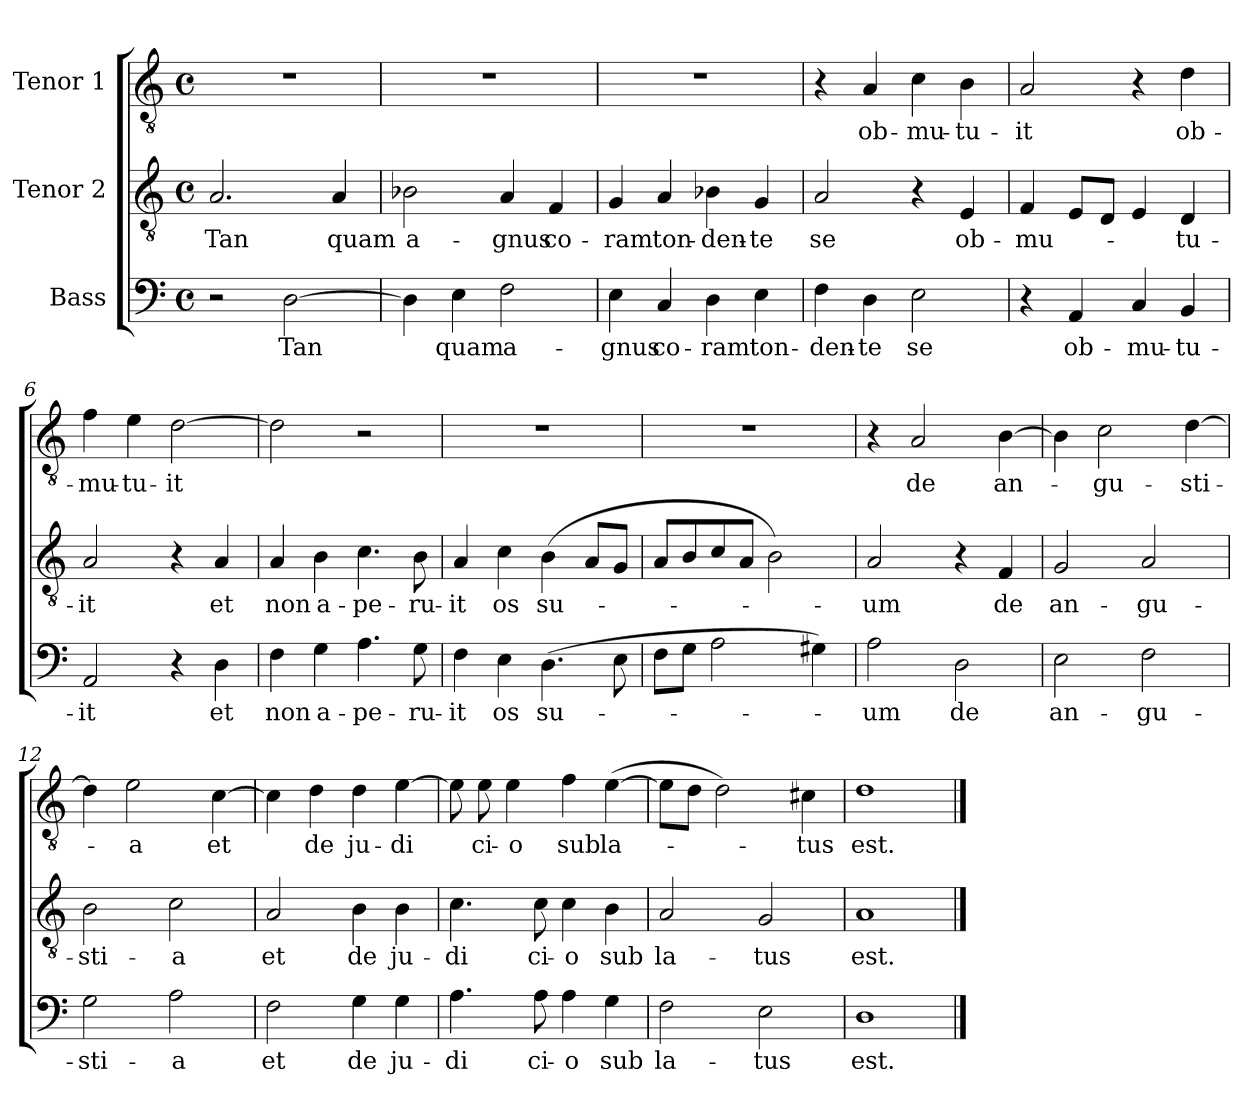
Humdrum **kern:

**kern	**text	**kern	**text	**kern	**text
*part3	*part3	*part2	*part2	*part1	*part1
*staff3	*staff3	*staff2	*staff2	*staff1	*staff1
*I"Bass	*	*I"Tenor 2	*	*I"Tenor 1	*
*clefF4	*	*clefGv2	*	*clefGv2	*
*k[]	*	*k[]	*	*k[]	*
*C:	*	*C:	*	*C:	*
*M4/4	*	*M4/4	*	*M4/4	*
*met(c)	*	*met(c)	*	*met(c)	*
=1	=1	=1	=1	=1	=1
2r	.	2.A/	Tan	1r	.
[2D\	Tan	.	.	.	.
.	.	4A/	quam	.	.
=2	=2	=2	=2	=2	=2
4D\]	.	2B-X\	a-	1r	.
4E\	quam	.	.	.	.
2F\	a-	4A/	-gnus	.	.
.	.	4F/	co-	.	.
=3	=3	=3	=3	=3	=3
4E\	-gnus	4G/	-ram	1r	.
4C/	co-	4A/	ton-	.	.
4D\	-ram	4B-X\	-den-	.	.
4E\	ton-	4G/	-te	.	.
=4	=4	=4	=4	=4	=4
4F\	-den-	2A/	se	4r	.
4D\	-te	.	.	4A/	ob-
2E\	se	4r	.	4c\	-mu-
.	.	4E/	ob-	4B\	-tu-
=5	=5	=5	=5	=5	=5
4r	.	4F/	-mu-	2A/	-it
4AA/	ob-	8E/L	.	.	.
.	.	8D/J	.	.	.
4C/	-mu-	4E/	.	4r	.
4BB/	-tu-	4D/	-tu-	4d\	ob-
!!LO:LB:g=z
=6	=6	=6	=6	=6	=6
2AA/	-it	2A/	-it	4f\	-mu-
.	.	.	.	4e\	-tu-
4r	.	4r	.	[2d\	-it
4D\	et	4A/	et	.	.
=7	=7	=7	=7	=7	=7
4F\	non	4A/	non	2d\]	.
4G\	a-	4B\	a-	.	.
4.A\	-pe-	4.c\	-pe-	2r	.
8G\	-ru-	8B\	-ru-	.	.
=8	=8	=8	=8	=8	=8
4F\	-it	4A/	-it	1r	.
4E\	os	4c\	os	.	.
(4.D\	su-	(4B\	su-	.	.
.	.	8A/L	.	.	.
8E\	.	8G/J	.	.	.
=9	=9	=9	=9	=9	=9
8F\L	.	8A/L	.	1r	.
8G\J	.	8B/	.	.	.
2A\	.	8c/	.	.	.
.	.	8A/J	.	.	.
.	.	2B\)	.	.	.
4G#X\)	.	.	.	.	.
=10	=10	=10	=10	=10	=10
2A\	-um	2A/	-um	4r	.
.	.	.	.	2A/	de
2D\	de	4r	.	.	.
.	.	4F/	de	[4B\	an-
!!LO:LB:g=z
=11	=11	=11	=11	=11	=11
2E\	an-	2G/	an-	4B\]	.
.	.	.	.	2c\	-gu-
2F\	-gu-	2A/	-gu-	.	.
.	.	.	.	[4d\	-sti-
=12	=12	=12	=12	=12	=12
2G\	-sti-	2B\	-sti-	4d\]	.
.	.	.	.	2e\	-a
2A\	-a	2c\	-a	.	.
.	.	.	.	[4c\	et
=13	=13	=13	=13	=13	=13
2F\	et	2A/	et	4c\]	.
.	.	.	.	4d\	de
4G\	de	4B\	de	4d\	ju-
4G\	ju-	4B\	ju-	[4e\	-di
=14	=14	=14	=14	=14	=14
4.A\	-di	4.c\	-di	8e\]	.
.	.	.	.	8e\	ci-
.	.	.	.	4e\	-o
8A\	ci-	8c\	ci-	.	.
4A\	-o	4c\	-o	4f\	sub
4G\	sub	4B\	sub	([4e\	la-
=15	=15	=15	=15	=15	=15
2F\	la-	2A/	la-	8e\L]	.
.	.	.	.	8d\J	.
.	.	.	.	2d\)	.
2E\	-tus	2G/	-tus	.	.
.	.	.	.	4c#X\	-tus
=16	=16	=16	=16	=16	=16
1D	est.	1A	est.	1d	est.
==	==	==	==	==	==
*-	*-	*-	*-	*-	*-
